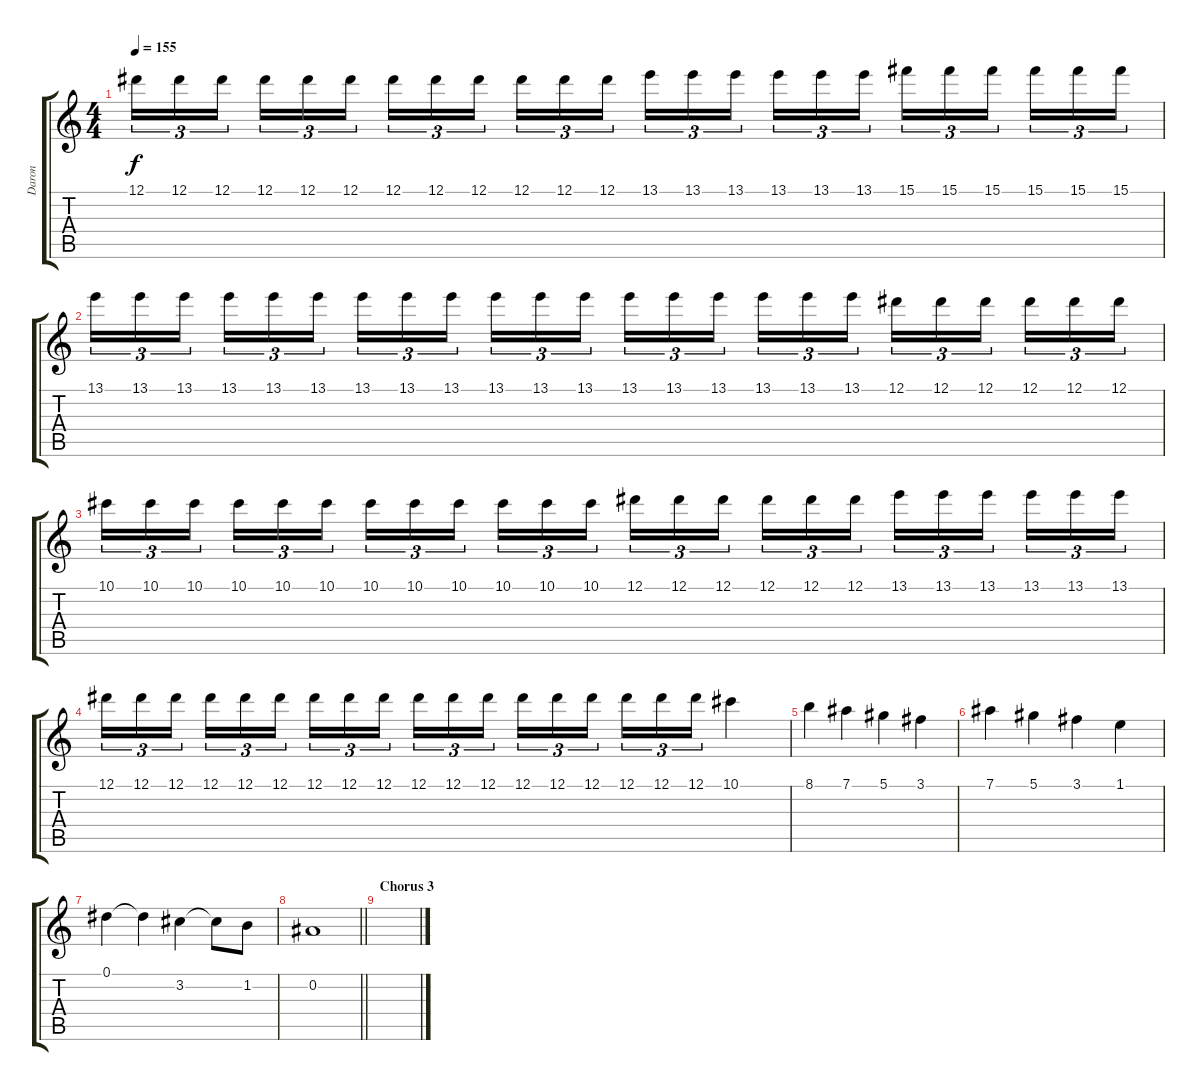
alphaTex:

\track ("Daron" "Daron") {instrument overdrivenguitar}
\staff {score tabs}
\tuning (Eb4 Bb3 Gb3 Db3 Ab2 Db2) {hide}
\ts (4 4)
\tempo 155
\clef g2
\ks c
12.1.16{tu (3 2) dy f} 12.1.16{tu (3 2)} 12.1.16{tu (3 2)} 12.1.16{tu (3 2)} 12.1.16{tu (3 2)} 12.1.16{tu (3 2)} 12.1.16{tu (3 2)} 12.1.16{tu (3 2)} 12.1.16{tu (3 2)} 12.1.16{tu (3 2)} 12.1.16{tu (3 2)} 12.1.16{tu (3 2)} 13.1.16{tu (3 2)} 13.1.16{tu (3 2)} 13.1.16{tu (3 2)} 13.1.16{tu (3 2)} 13.1.16{tu (3 2)} 13.1.16{tu (3 2)} 15.1.16{tu (3 2)} 15.1.16{tu (3 2)} 15.1.16{tu (3 2)} 15.1.16{tu (3 2)} 15.1.16{tu (3 2)} 15.1.16{tu (3 2)} |
13.1.16{tu (3 2)} 13.1.16{tu (3 2)} 13.1.16{tu (3 2)} 13.1.16{tu (3 2)} 13.1.16{tu (3 2)} 13.1.16{tu (3 2)} 13.1.16{tu (3 2)} 13.1.16{tu (3 2)} 13.1.16{tu (3 2)} 13.1.16{tu (3 2)} 13.1.16{tu (3 2)} 13.1.16{tu (3 2)} 13.1.16{tu (3 2)} 13.1.16{tu (3 2)} 13.1.16{tu (3 2)} 13.1.16{tu (3 2)} 13.1.16{tu (3 2)} 13.1.16{tu (3 2)} 12.1.16{tu (3 2)} 12.1.16{tu (3 2)} 12.1.16{tu (3 2)} 12.1.16{tu (3 2)} 12.1.16{tu (3 2)} 12.1.16{tu (3 2)} |
10.1.16{tu (3 2)} 10.1.16{tu (3 2)} 10.1.16{tu (3 2)} 10.1.16{tu (3 2)} 10.1.16{tu (3 2)} 10.1.16{tu (3 2)} 10.1.16{tu (3 2)} 10.1.16{tu (3 2)} 10.1.16{tu (3 2)} 10.1.16{tu (3 2)} 10.1.16{tu (3 2)} 10.1.16{tu (3 2)} 12.1.16{tu (3 2)} 12.1.16{tu (3 2)} 12.1.16{tu (3 2)} 12.1.16{tu (3 2)} 12.1.16{tu (3 2)} 12.1.16{tu (3 2)} 13.1.16{tu (3 2)} 13.1.16{tu (3 2)} 13.1.16{tu (3 2)} 13.1.16{tu (3 2)} 13.1.16{tu (3 2)} 13.1.16{tu (3 2)} |
12.1.16{tu (3 2)} 12.1.16{tu (3 2)} 12.1.16{tu (3 2)} 12.1.16{tu (3 2)} 12.1.16{tu (3 2)} 12.1.16{tu (3 2)} 12.1.16{tu (3 2)} 12.1.16{tu (3 2)} 12.1.16{tu (3 2)} 12.1.16{tu (3 2)} 12.1.16{tu (3 2)} 12.1.16{tu (3 2)} 12.1.16{tu (3 2)} 12.1.16{tu (3 2)} 12.1.16{tu (3 2)} 12.1.16{tu (3 2)} 12.1.16{tu (3 2)} 12.1.16{tu (3 2)} 10.1.4 |
8.1.4 7.1.4 5.1.4 3.1.4 |
7.1.4 5.1.4 3.1.4 1.1.4 |
0.1.4 0.1{t}.4 3.2.4 3.2{t}.8 1.2.8 |
\barLineRight lightlight
0.2.1 |
\section ("" "Chorus 3")
